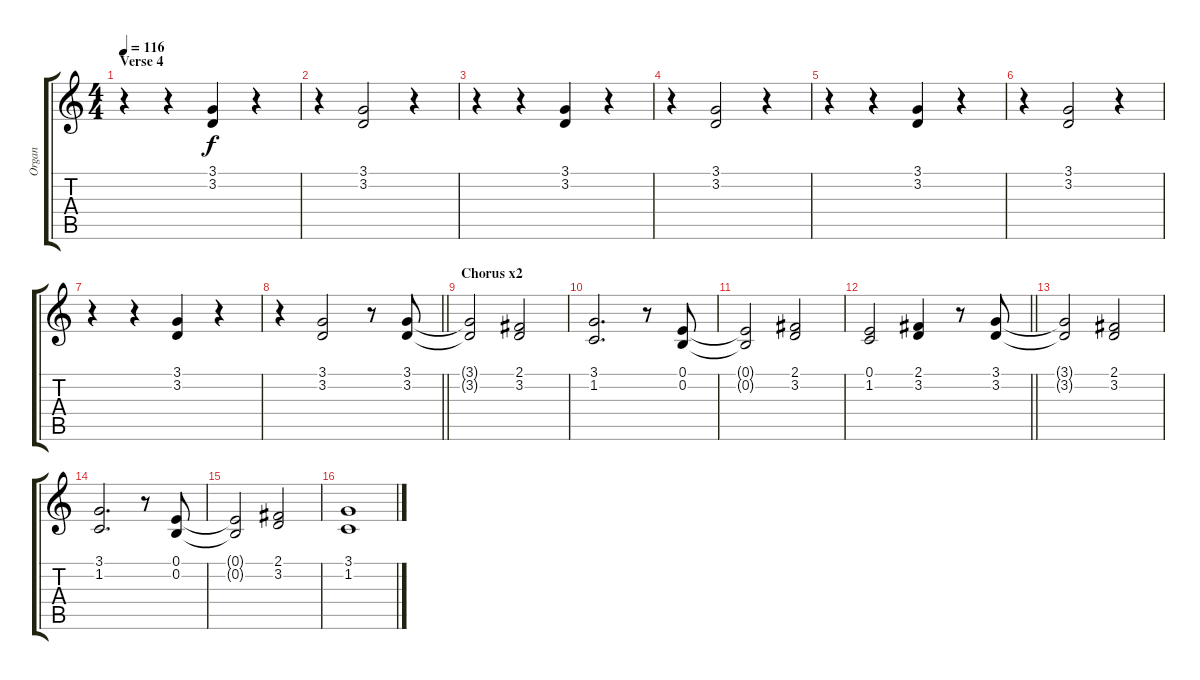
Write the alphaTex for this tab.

\track ("Organ" "Organ") {instrument drawbarorgan}
\staff {score tabs}
\tuning (E4 B3 G3 D3 A2 E2) {hide}
\ts (4 4)
\section ("" "Verse 4")
\tempo 116
\clef g2
\ks c
r.4{dy f} r.4 (3.1 3.2).4 r.4 |
r.4 (3.1 3.2).2 r.4 |
r.4 r.4 (3.1 3.2).4 r.4 |
r.4 (3.1 3.2).2 r.4 |
r.4 r.4 (3.1 3.2).4 r.4 |
r.4 (3.1 3.2).2 r.4 |
r.4 r.4 (3.1 3.2).4 r.4 |
\barLineRight lightlight
r.4 (3.1 3.2).2 r.8 (3.1 3.2).8 |
\section ("" "Chorus x2")
(3.1{t} 3.2{t}).2 (2.1 3.2).2 |
(3.1 1.2).2{d} r.8 (0.1 0.2).8 |
(0.1{t} 0.2{t}).2 (2.1 3.2).2 |
\barLineRight lightlight
(0.1 1.2).2 (2.1 3.2).4 r.8 (3.1 3.2).8 |
\section ("" "")
(3.1{t} 3.2{t}).2 (2.1 3.2).2 |
(3.1 1.2).2{d} r.8 (0.1 0.2).8 |
(0.1{t} 0.2{t}).2 (2.1 3.2).2 |
(3.1 1.2).1
